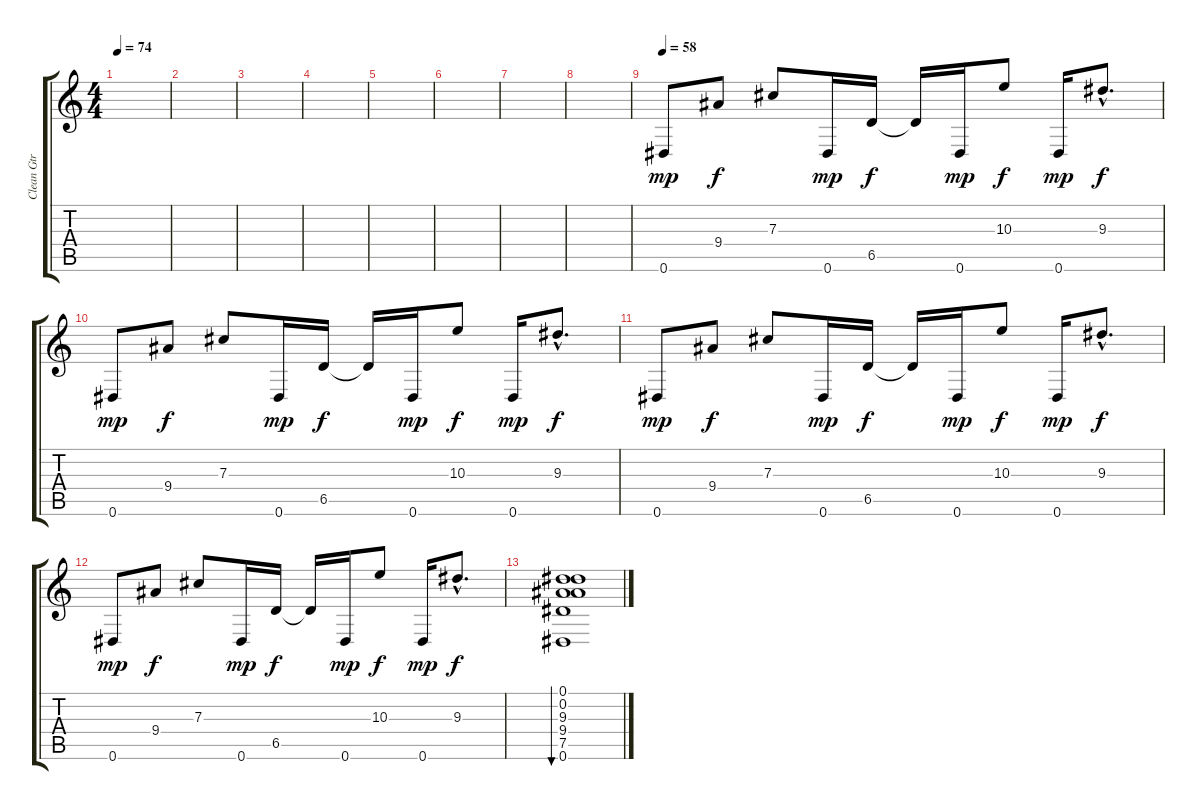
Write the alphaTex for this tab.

\track ("Clean Gtr 2" "Clean Gtr ") {instrument electricguitarclean}
\staff {score tabs}
\tuning (Eb4 Bb3 Gb3 Db3 Ab2 Eb2) {hide}
\ts (4 4)
\tempo 74
\clef g2
\ks c
|
|
|
|
|
|
|
|
\tempo 58
0.6.8{dy mp} 9.4.8{dy f} 7.3.8 0.6.16{dy mp} 6.5.16{dy f} 6.5{t}.16 0.6.16{dy mp} 10.3.8{dy f} 0.6.16{dy mp} 9.3{hac}.8{d dy f} |
0.6.8{dy mp} 9.4.8{dy f} 7.3.8 0.6.16{dy mp} 6.5.16{dy f} 6.5{t}.16 0.6.16{dy mp} 10.3.8{dy f} 0.6.16{dy mp} 9.3{hac}.8{d dy f} |
0.6.8{dy mp} 9.4.8{dy f} 7.3.8 0.6.16{dy mp} 6.5.16{dy f} 6.5{t}.16 0.6.16{dy mp} 10.3.8{dy f} 0.6.16{dy mp} 9.3{hac}.8{d dy f} |
0.6.8{dy mp} 9.4.8{dy f} 7.3.8 0.6.16{dy mp} 6.5.16{dy f} 6.5{t}.16 0.6.16{dy mp} 10.3.8{dy f} 0.6.16{dy mp} 9.3{hac}.8{d dy f} |
(0.1 0.2 9.3 9.4 7.5 0.6).1{bu 120}
